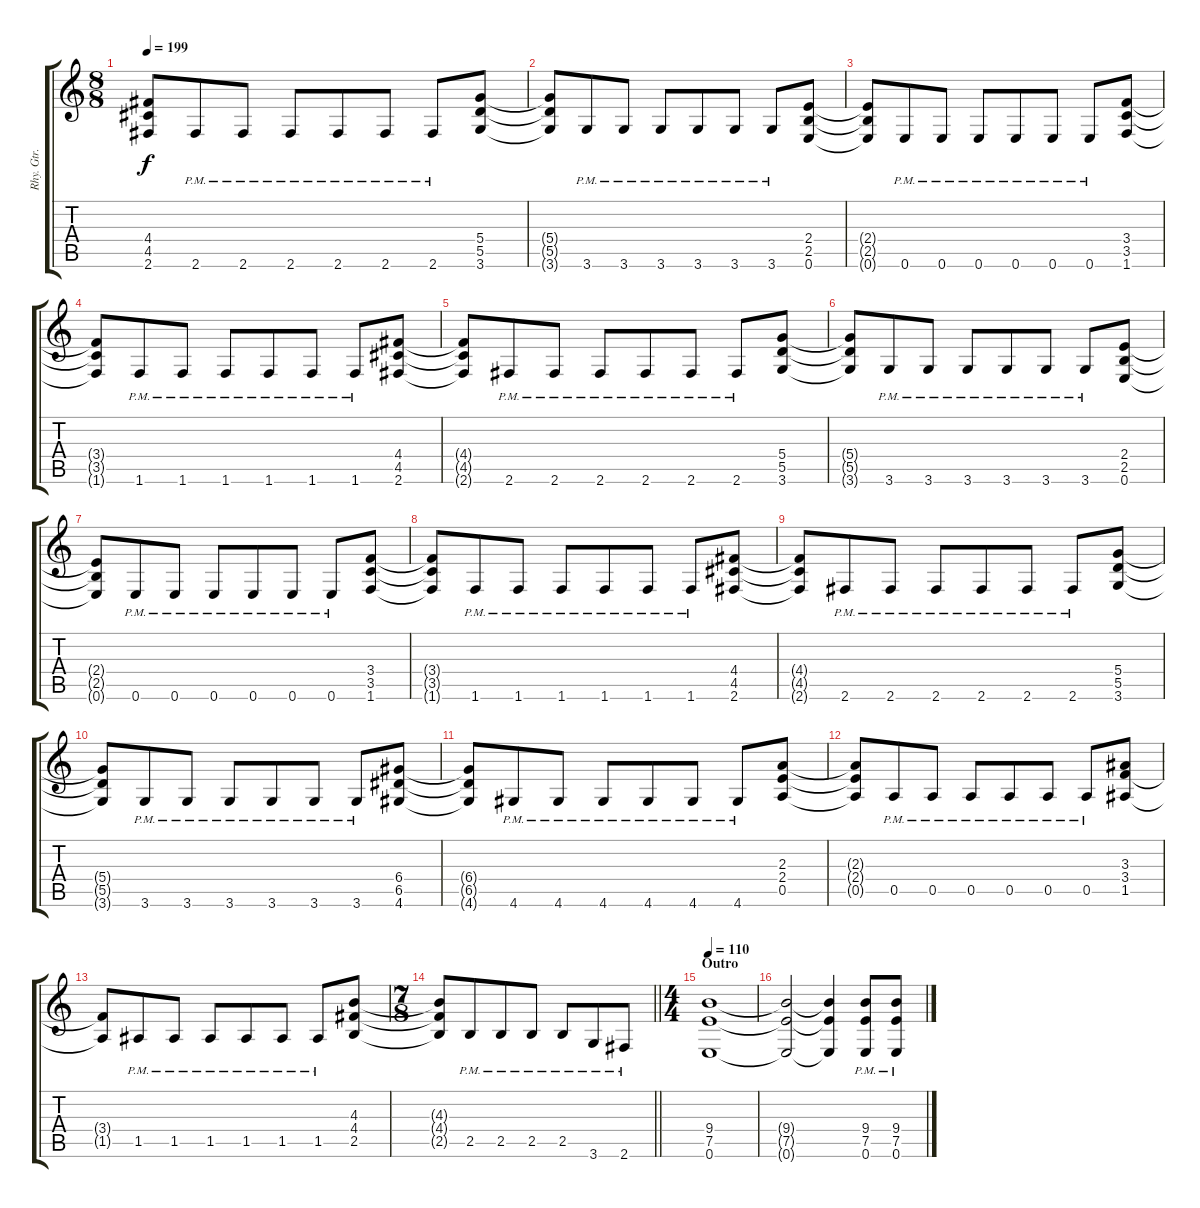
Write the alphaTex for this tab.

\track ("Rhy. Gtr. 1" "Rhy. Gtr. ") {instrument distortionguitar}
\staff {score tabs}
\tuning (E4 B3 G3 D3 A2 E2) {hide}
\ts (8 8)
\tempo 199
\clef g2
\ks c
(4.4{t} 4.5{t} 2.6{t}).8{dy f} 2.6{pm}.8 2.6{pm}.8 2.6{pm}.8 2.6{pm}.8 2.6{pm}.8 2.6{pm}.8 (5.4 5.5 3.6).8 |
(5.4{t} 5.5{t} 3.6{t}).8 3.6{pm}.8 3.6{pm}.8 3.6{pm}.8 3.6{pm}.8 3.6{pm}.8 3.6{pm}.8 (2.4 2.5 0.6).8 |
(2.4{t} 2.5{t} 0.6{t}).8 0.6{pm}.8 0.6{pm}.8 0.6{pm}.8 0.6{pm}.8 0.6{pm}.8 0.6{pm}.8 (3.4 3.5 1.6).8 |
(3.4{t} 3.5{t} 1.6{t}).8 1.6{pm}.8 1.6{pm}.8 1.6{pm}.8 1.6{pm}.8 1.6{pm}.8 1.6{pm}.8 (4.4 4.5 2.6).8 |
(4.4{t} 4.5{t} 2.6{t}).8 2.6{pm}.8 2.6{pm}.8 2.6{pm}.8 2.6{pm}.8 2.6{pm}.8 2.6{pm}.8 (5.4 5.5 3.6).8 |
(5.4{t} 5.5{t} 3.6{t}).8 3.6{pm}.8 3.6{pm}.8 3.6{pm}.8 3.6{pm}.8 3.6{pm}.8 3.6{pm}.8 (2.4 2.5 0.6).8 |
(2.4{t} 2.5{t} 0.6{t}).8 0.6{pm}.8 0.6{pm}.8 0.6{pm}.8 0.6{pm}.8 0.6{pm}.8 0.6{pm}.8 (3.4 3.5 1.6).8 |
(3.4{t} 3.5{t} 1.6{t}).8 1.6{pm}.8 1.6{pm}.8 1.6{pm}.8 1.6{pm}.8 1.6{pm}.8 1.6{pm}.8 (4.4 4.5 2.6).8 |
(4.4{t} 4.5{t} 2.6{t}).8 2.6{pm}.8 2.6{pm}.8 2.6{pm}.8 2.6{pm}.8 2.6{pm}.8 2.6{pm}.8 (5.4 5.5 3.6).8 |
(5.4{t} 5.5{t} 3.6{t}).8 3.6{pm}.8 3.6{pm}.8 3.6{pm}.8 3.6{pm}.8 3.6{pm}.8 3.6{pm}.8 (6.4 6.5 4.6).8 |
(6.4{t} 6.5{t} 4.6{t}).8 4.6{pm}.8 4.6{pm}.8 4.6{pm}.8 4.6{pm}.8 4.6{pm}.8 4.6{pm}.8 (2.3 2.4 0.5).8 |
(2.3{t} 2.4{t} 0.5{t}).8 0.5{pm}.8 0.5{pm}.8 0.5{pm}.8 0.5{pm}.8 0.5{pm}.8 0.5{pm}.8 (3.3 3.4 1.5).8 |
(3.4{t} 1.5{t}).8 1.5{pm}.8 1.5{pm}.8 1.5{pm}.8 1.5{pm}.8 1.5{pm}.8 1.5{pm}.8 (4.3 4.4 2.5).8 |
\ts (7 8)
\barLineRight lightlight
(4.3{t} 4.4{t} 2.5{t}).8 2.5{pm}.8 2.5{pm}.8 2.5{pm}.8 2.5{pm}.8 3.6{pm}.8 2.6{pm}.8 |
\ts (4 4)
\section ("" "Outro")
\tempo 110
(9.4 7.5 0.6).1 |
(9.4{t} 7.5{t} 0.6{t}).2 (9.4{t} 7.5{t} 0.6{t}).4 (9.4{pm} 7.5{pm} 0.6{pm}).8 (9.4{pm} 7.5{pm} 0.6{pm}).8
